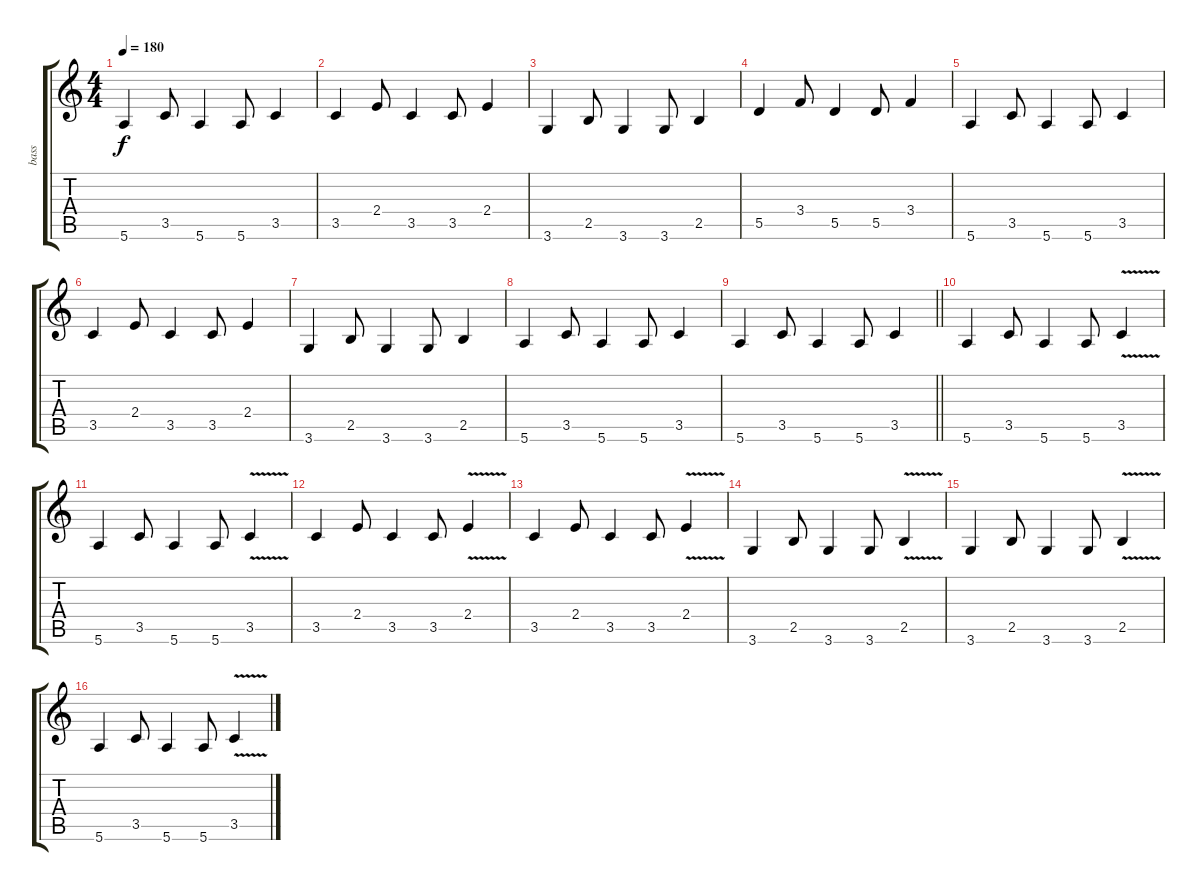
\track ("bass" "bass") {instrument electricbassfinger}
\staff {score tabs}
\tuning (E4 B3 G3 D3 A2 E2) {hide}
\ts (4 4)
\tempo 180
\clef g2
\ks c
5.6.4{dy f} 3.5.8 5.6.4 5.6.8 3.5.4 |
3.5.4 2.4.8 3.5.4 3.5.8 2.4.4 |
3.6.4 2.5.8 3.6.4 3.6.8 2.5.4 |
5.5.4 3.4.8 5.5.4 5.5.8 3.4.4 |
5.6.4 3.5.8 5.6.4 5.6.8 3.5.4 |
3.5.4 2.4.8 3.5.4 3.5.8 2.4.4 |
3.6.4 2.5.8 3.6.4 3.6.8 2.5.4 |
5.6.4 3.5.8 5.6.4 5.6.8 3.5.4 |
\barLineRight lightlight
5.6.4 3.5.8 5.6.4 5.6.8 3.5.4 |
5.6.4 3.5.8 5.6.4 5.6.8 3.5{v}.4 |
5.6.4 3.5.8 5.6.4 5.6.8 3.5{v}.4 |
3.5.4 2.4.8 3.5.4 3.5.8 2.4{v}.4 |
3.5.4 2.4.8 3.5.4 3.5.8 2.4{v}.4 |
3.6.4 2.5.8 3.6.4 3.6.8 2.5{v}.4 |
3.6.4 2.5.8 3.6.4 3.6.8 2.5{v}.4 |
5.6.4 3.5.8 5.6.4 5.6.8 3.5{v}.4
